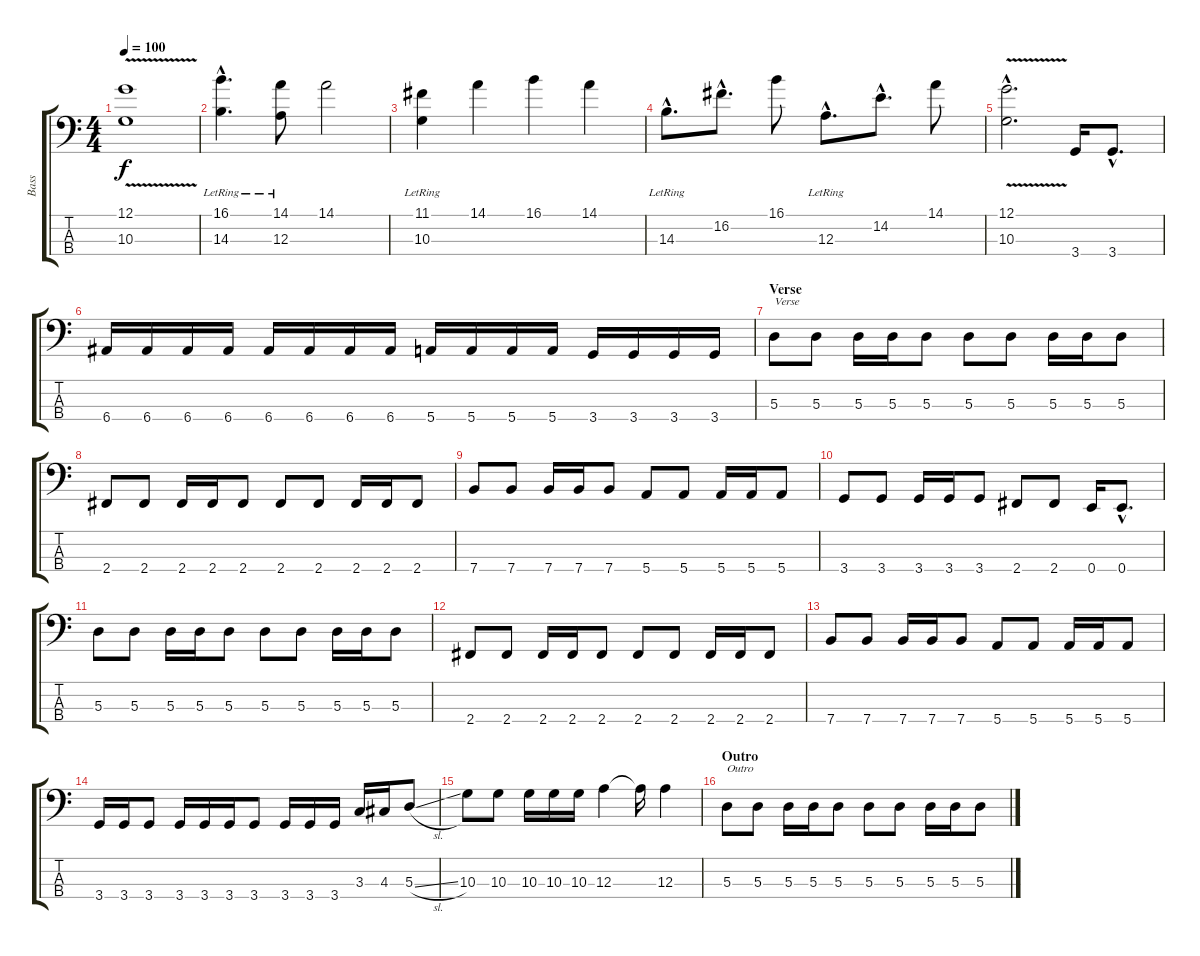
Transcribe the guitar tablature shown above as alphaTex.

\track ("Bass" "Bass") {instrument electricbassfinger}
\staff {score tabs}
\tuning (G2 D2 A1 E1) {hide}
\ts (4 4)
\tempo 100
\clef f4
\ks c
(12.1 10.3{v}).1{dy f} |
(16.1{hac} 14.3{hac lr}).4{d} (14.1 12.3{lr}).8 14.1.2 |
(11.1 10.3{lr}).4 14.1.4 16.1.4 14.1.4 |
14.3{hac lr}.8{d} 16.2{hac}.8{d} 16.1.8 12.3{hac lr}.8{d} 14.2{hac}.8{d} 14.1.8 |
(12.1{hac} 10.3{v hac}).2{d} 3.4.16 3.4{hac}.8{d} |
6.4.16 6.4.16 6.4.16 6.4.16 6.4.16 6.4.16 6.4.16 6.4.16 5.4.16 5.4.16 5.4.16 5.4.16 3.4.16 3.4.16 3.4.16 3.4.16 |
\section ("" "Verse")
5.3.8{txt "Verse"} 5.3.8 5.3.16 5.3.16 5.3.8 5.3.8 5.3.8 5.3.16 5.3.16 5.3.8 |
2.4.8 2.4.8 2.4.16 2.4.16 2.4.8 2.4.8 2.4.8 2.4.16 2.4.16 2.4.8 |
7.4.8 7.4.8 7.4.16 7.4.16 7.4.8 5.4.8 5.4.8 5.4.16 5.4.16 5.4.8 |
3.4.8 3.4.8 3.4.16 3.4.16 3.4.8 2.4.8 2.4.8 0.4.16 0.4{hac}.8{d} |
5.3.8 5.3.8 5.3.16 5.3.16 5.3.8 5.3.8 5.3.8 5.3.16 5.3.16 5.3.8 |
2.4.8 2.4.8 2.4.16 2.4.16 2.4.8 2.4.8 2.4.8 2.4.16 2.4.16 2.4.8 |
7.4.8 7.4.8 7.4.16 7.4.16 7.4.8 5.4.8 5.4.8 5.4.16 5.4.16 5.4.8 |
3.4.16 3.4.16 3.4.8 3.4.16 3.4.16 3.4.16 3.4.8 3.4.16 3.4.16 3.4.16 3.3.16 4.3.16 5.3{sl}.8 |
10.3.8 10.3.8 10.3.16 10.3.16 10.3.16 12.3.4 12.3{t}.16 12.3.4 |
\section ("" "Outro")
5.3.8{txt "Outro"} 5.3.8 5.3.16 5.3.16 5.3.8 5.3.8 5.3.8 5.3.16 5.3.16 5.3.8
